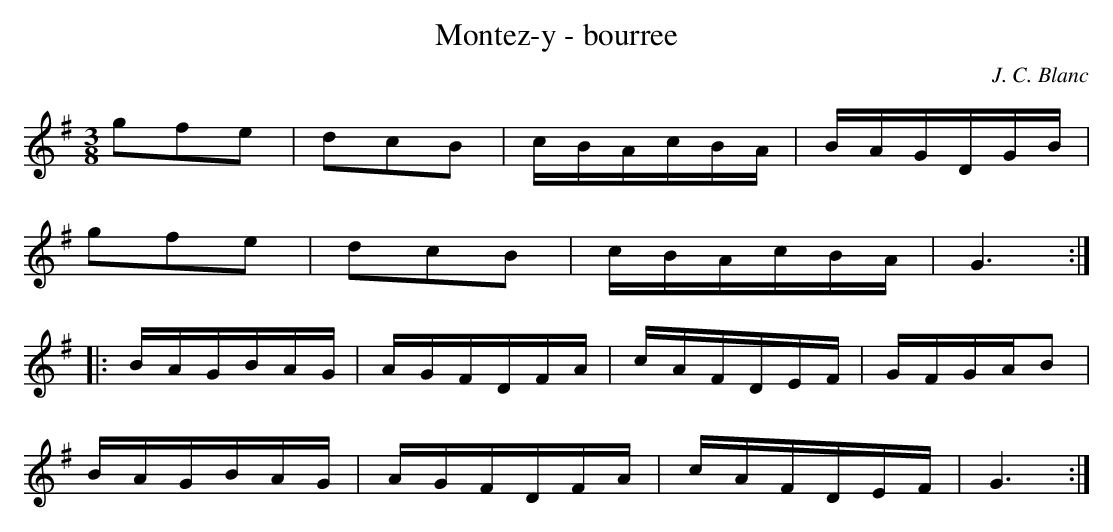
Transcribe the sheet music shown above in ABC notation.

X:1
T:Montez-y - bourree
C:J. C. Blanc
M:3/8
L:1/16
K:G
g2f2e2|d2c2B2|cBAcBA|BAGDGB|
g2f2e2|d2c2B2|cBAcBA|G6:|
|:BAGBAG|AGFDFA|cAFDEF|GFGAB2|
BAGBAG|AGFDFA|cAFDEF|G6:|
